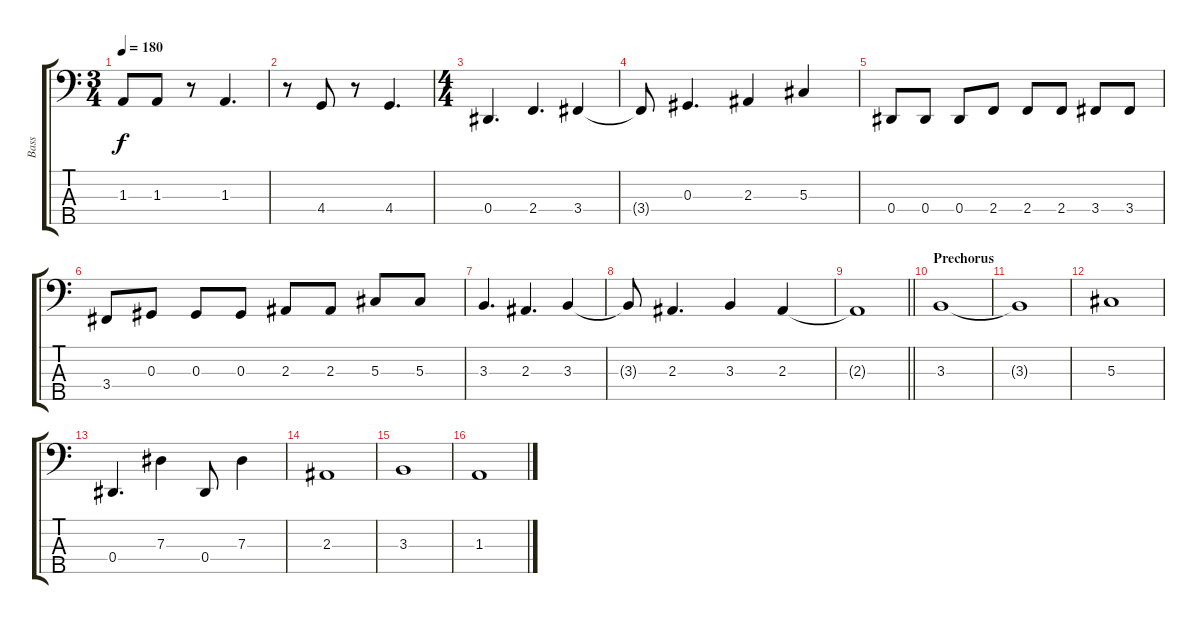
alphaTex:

\track ("Bass" "Bass") {instrument electricbassfinger}
\staff {score tabs}
\tuning (Gb2 Db2 Ab1 Eb1 Bb0) {hide}
\ts (3 4)
\tempo 180
\clef f4
\ks c
1.3.8{dy f} 1.3.8 r.8 1.3.4{d} |
r.8 4.4.8 r.8 4.4.4{d} |
\ts (4 4)
0.4.4{d} 2.4.4{d} 3.4.4 |
3.4{t}.8 0.3.4{d} 2.3.4 5.3.4 |
0.4.8 0.4.8 0.4.8 2.4.8 2.4.8 2.4.8 3.4.8 3.4.8 |
3.4.8 0.3.8 0.3.8 0.3.8 2.3.8 2.3.8 5.3.8 5.3.8 |
3.3.4{d} 2.3.4{d} 3.3.4 |
3.3{t}.8 2.3.4{d} 3.3.4 2.3.4 |
\barLineRight lightlight
2.3{t}.1 |
\section ("" "Prechorus")
3.3.1 |
3.3{t}.1 |
5.3.1 |
0.4.4{d} 7.3.4 0.4.8 7.3.4 |
2.3.1 |
3.3.1 |
1.3.1
